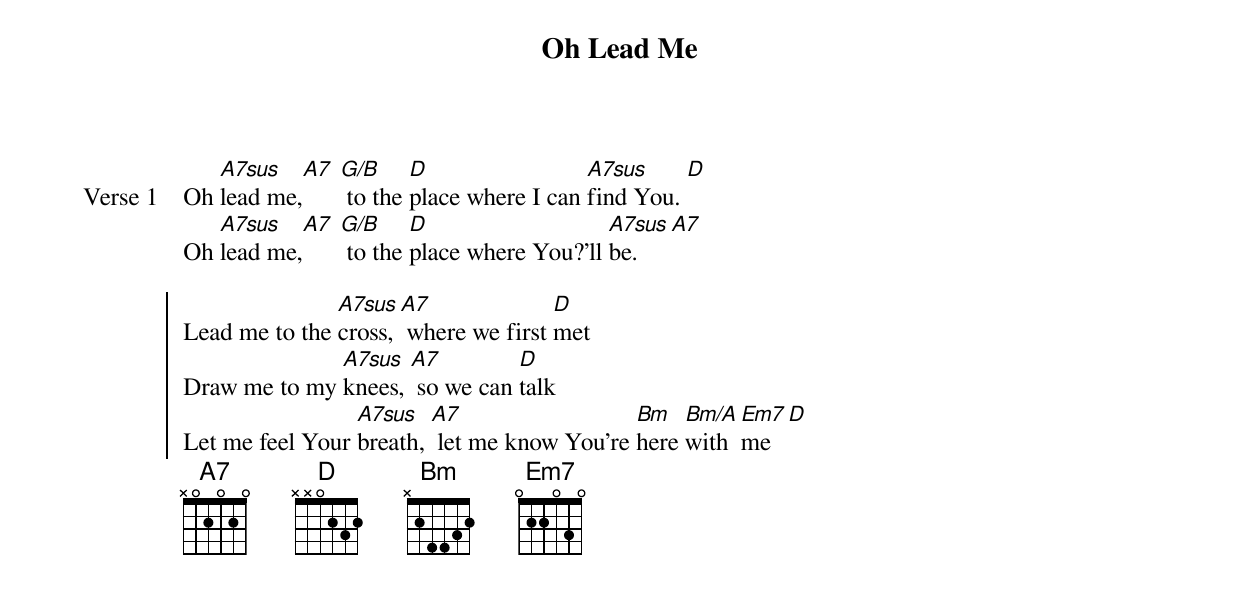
{title: Oh Lead Me}
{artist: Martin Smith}
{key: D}

{start_of_verse: Verse 1}
Oh [A7sus]lead me,[A7] [G/B] to the [D]place where I can [A7sus]find You. [D]
Oh [A7sus]lead me,[A7] [G/B] to the [D]place where You?'ll [A7sus]be. [A7]
{end_of_verse}

{start_of_chorus}
Lead me to the [A7sus]cross, [A7] where we first [D]met
Draw me to my [A7sus]knees, [A7] so we can [D]talk
Let me feel Your [A7sus]breath, [A7] let me know You're [Bm]here [Bm/A]with [Em7]me [D]
{end_of_chorus}
